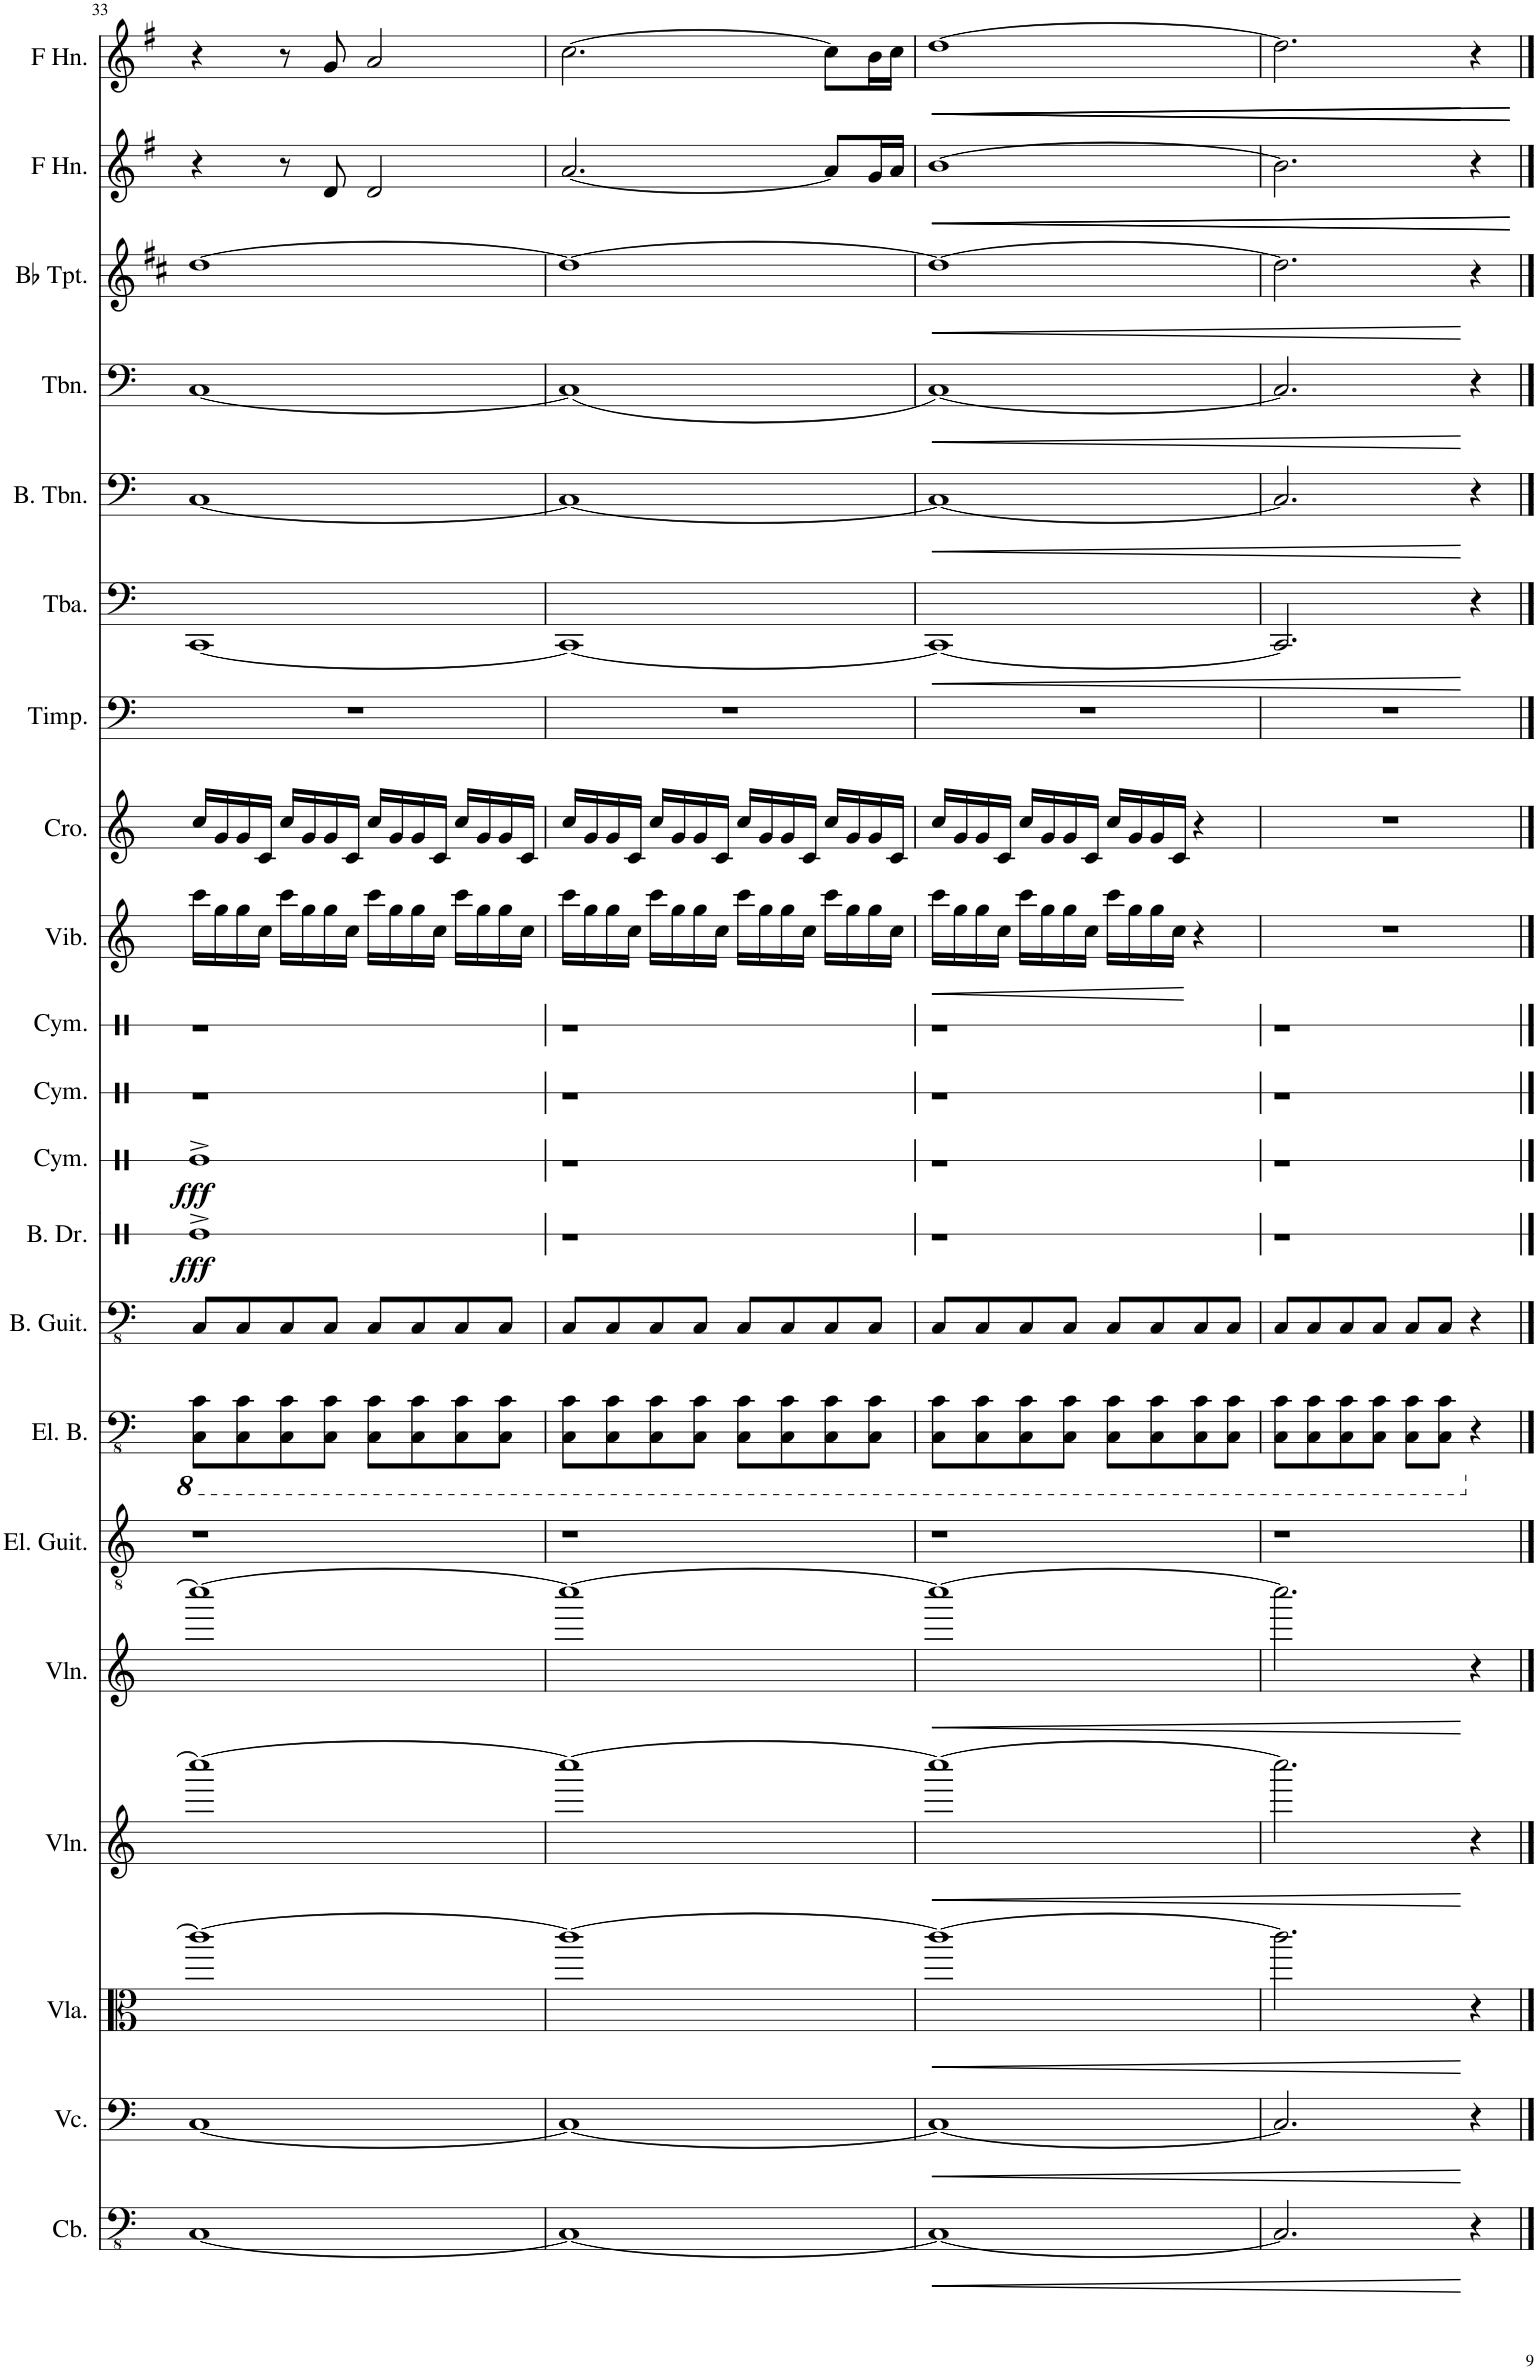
**kern	**kern	**kern	**kern	**kern	**kern	**kern	**kern	**kern	**dynam	**kern	**dynam	**kern	**kern	**kern	**kern	**kern	**kern	**dynam	**kern	**kern	**kern	**kern	**dynam	**kern	**dynam
*part21	*part20	*part19	*part18	*part17	*part16	*part15	*part14	*part13	*part13	*part12	*part12	*part11	*part10	*part9	*part8	*part7	*part6	*part6	*part5	*part4	*part3	*part2	*part2	*part1	*part1
*staff21	*staff20	*staff19	*staff18	*staff17	*staff16	*staff15	*staff14	*staff13	*staff13	*staff12	*staff12	*staff11	*staff10	*staff9	*staff8	*staff7	*staff6	*staff6	*staff5	*staff4	*staff3	*staff2	*staff2	*staff1	*staff1
*I"Contrabass	*I"Violoncello	*I"Viola	*I"Violin	*I"Violin	*I"Electric Guitar	*I"Electric Bass	*I"Bass Guitar	*I"Bass Drum	*	*I"Cymbal	*	*I"Cymbal	*I"Cymbal	*I"Vibraphone	*I"Crotales	*I"Timpani	*I"Tuba	*	*I"Bass Trombone	*I"Trombone	*I"Bb Trumpet	*I"Horn in F	*	*I"Horn in F	*
*I'Cb.	*I'Vc.	*I'Vla.	*I'Vln.	*I'Vln.	*I'El. Guit.	*I'El. B.	*I'B. Guit.	*I'B. Dr.	*	*I'Cym.	*	*I'Cym.	*I'Cym.	*I'Vib.	*I'Cro.	*I'Timp.	*I'Tba.	*	*I'B. Tbn.	*I'Tbn.	*I'Bb Tpt.	*	*	*	*
!!LO:PB:g=z
*clefFv4	*clefF4	*clefC3	*clefG2	*clefG2	*clefGv2	*clefFv4	*clefFv4	*clefX	*	*clefX	*	*clefX	*clefX	*clefG2	*clefG2	*clefF4	*clefF4	*	*clefF4	*clefF4	*clefG2	*clefG2	*	*clefG2	*
*Trd7c12	*	*	*	*	*	*	*	*	*	*	*	*	*	*	*Trd-14c-24	*	*	*	*	*	*Trd1c2	*Trd4c7	*	*Trd4c7	*
*k[]	*k[]	*k[]	*k[]	*k[]	*k[]	*k[]	*k[]	*k[]	*	*k[]	*	*k[]	*k[]	*k[]	*k[]	*k[]	*k[]	*	*k[]	*k[]	*k[f#c#]	*k[f#]	*	*k[f#]	*
*M4/4	*M4/4	*M4/4	*M4/4	*M4/4	*M4/4	*M4/4	*M4/4	*M4/4	*	*M4/4	*	*M4/4	*M4/4	*M4/4	*M4/4	*M4/4	*M4/4	*	*M4/4	*M4/4	*M4/4	*M4/4	*	*M4/4	*
=33	=33	=33	=33	=33	=33	=33	=33	=33	=33	=33	=33	=33	=33	=33	=33	=33	=33	=33	=33	=33	=33	=33	=33	=33	=33
!	!	!	!	!	!	!	!	!	!LO:DY:b	!	!LO:DY:b	!	!	!	!	!	!	!	!	!	!	!	!	!	!
[1CC	[1C	1ccc_	1cccc_	1cccc_	1r	8CCC\ 8CC\L	8CC/L	1Re^	fff	1Re^	fff	1r	1r	16ccc\LL	16cc/LL	1r	[1CC	.	[1C	[1C	[1dd	4r	.	4r	.
.	.	.	.	.	.	.	.	.	.	.	.	.	.	16gg\	16g/	.	.	.	.	.	.	.	.	.	.
.	.	.	.	.	.	8CCC\ 8CC\	8CC/	.	.	.	.	.	.	16gg\	16g/	.	.	.	.	.	.	.	.	.	.
.	.	.	.	.	.	.	.	.	.	.	.	.	.	16cc\JJ	16c/JJ	.	.	.	.	.	.	.	.	.	.
.	.	.	.	.	.	8CCC\ 8CC\	8CC/	.	.	.	.	.	.	16ccc\LL	16cc/LL	.	.	.	.	.	.	8r	.	8r	.
.	.	.	.	.	.	.	.	.	.	.	.	.	.	16gg\	16g/	.	.	.	.	.	.	.	.	.	.
.	.	.	.	.	.	8CCC\ 8CC\J	8CC/J	.	.	.	.	.	.	16gg\	16g/	.	.	.	.	.	.	8d/	.	8g/	.
.	.	.	.	.	.	.	.	.	.	.	.	.	.	16cc\JJ	16c/JJ	.	.	.	.	.	.	.	.	.	.
.	.	.	.	.	.	8CCC\ 8CC\L	8CC/L	.	.	.	.	.	.	16ccc\LL	16cc/LL	.	.	.	.	.	.	2d/	.	2a/	.
.	.	.	.	.	.	.	.	.	.	.	.	.	.	16gg\	16g/	.	.	.	.	.	.	.	.	.	.
.	.	.	.	.	.	8CCC\ 8CC\	8CC/	.	.	.	.	.	.	16gg\	16g/	.	.	.	.	.	.	.	.	.	.
.	.	.	.	.	.	.	.	.	.	.	.	.	.	16cc\JJ	16c/JJ	.	.	.	.	.	.	.	.	.	.
.	.	.	.	.	.	8CCC\ 8CC\	8CC/	.	.	.	.	.	.	16ccc\LL	16cc/LL	.	.	.	.	.	.	.	.	.	.
.	.	.	.	.	.	.	.	.	.	.	.	.	.	16gg\	16g/	.	.	.	.	.	.	.	.	.	.
.	.	.	.	.	.	8CCC\ 8CC\J	8CC/J	.	.	.	.	.	.	16gg\	16g/	.	.	.	.	.	.	.	.	.	.
.	.	.	.	.	.	.	.	.	.	.	.	.	.	16cc\JJ	16c/JJ	.	.	.	.	.	.	.	.	.	.
=34	=34	=34	=34	=34	=34	=34	=34	=34	=34	=34	=34	=34	=34	=34	=34	=34	=34	=34	=34	=34	=34	=34	=34	=34	=34
1CC_	1C_	1ccc_	1cccc_	1cccc_	1r	8CCC\ 8CC\L	8CC/L	1r	.	1r	.	1r	1r	16ccc\LL	16cc/LL	1r	1CC_	.	1C_	(1C]	1dd_	[2.a/	.	[2.cc\	.
.	.	.	.	.	.	.	.	.	.	.	.	.	.	16gg\	16g/	.	.	.	.	.	.	.	.	.	.
.	.	.	.	.	.	8CCC\ 8CC\	8CC/	.	.	.	.	.	.	16gg\	16g/	.	.	.	.	.	.	.	.	.	.
.	.	.	.	.	.	.	.	.	.	.	.	.	.	16cc\JJ	16c/JJ	.	.	.	.	.	.	.	.	.	.
.	.	.	.	.	.	8CCC\ 8CC\	8CC/	.	.	.	.	.	.	16ccc\LL	16cc/LL	.	.	.	.	.	.	.	.	.	.
.	.	.	.	.	.	.	.	.	.	.	.	.	.	16gg\	16g/	.	.	.	.	.	.	.	.	.	.
.	.	.	.	.	.	8CCC\ 8CC\J	8CC/J	.	.	.	.	.	.	16gg\	16g/	.	.	.	.	.	.	.	.	.	.
.	.	.	.	.	.	.	.	.	.	.	.	.	.	16cc\JJ	16c/JJ	.	.	.	.	.	.	.	.	.	.
.	.	.	.	.	.	8CCC\ 8CC\L	8CC/L	.	.	.	.	.	.	16ccc\LL	16cc/LL	.	.	.	.	.	.	.	.	.	.
.	.	.	.	.	.	.	.	.	.	.	.	.	.	16gg\	16g/	.	.	.	.	.	.	.	.	.	.
.	.	.	.	.	.	8CCC\ 8CC\	8CC/	.	.	.	.	.	.	16gg\	16g/	.	.	.	.	.	.	.	.	.	.
.	.	.	.	.	.	.	.	.	.	.	.	.	.	16cc\JJ	16c/JJ	.	.	.	.	.	.	.	.	.	.
.	.	.	.	.	.	8CCC\ 8CC\	8CC/	.	.	.	.	.	.	16ccc\LL	16cc/LL	.	.	.	.	.	.	8a/L]	.	8cc\L]	.
.	.	.	.	.	.	.	.	.	.	.	.	.	.	16gg\	16g/	.	.	.	.	.	.	.	.	.	.
.	.	.	.	.	.	8CCC\ 8CC\J	8CC/J	.	.	.	.	.	.	16gg\	16g/	.	.	.	.	.	.	16g/L	.	16b\L	.
.	.	.	.	.	.	.	.	.	.	.	.	.	.	16cc\JJ	16c/JJ	.	.	.	.	.	.	16a/JJ	.	16cc\JJ	.
=35	=35	=35	=35	=35	=35	=35	=35	=35	=35	=35	=35	=35	=35	=35	=35	=35	=35	=35	=35	=35	=35	=35	=35	=35	=35
!	!	!	!	!	!	!	!	!	!	!	!	!	!	!	!	!	!	!LO:HP:b	!	!	!	!	!LO:HP:b	!	!
1CC_	1C_	1ccc_	1cccc_	1cccc_	1r	8CCC\ 8CC\L	8CC/L	1r	.	1r	.	1r	1r	16ccc\LL	16cc/LL	1r	1CC_	<	1C_	[1C)	1dd_	[1b	<	[1dd	.
.	.	.	.	.	.	.	.	.	.	.	.	.	.	16gg\	16g/	.	.	.	.	.	.	.	.	.	.
.	.	.	.	.	.	8CCC\ 8CC\	8CC/	.	.	.	.	.	.	16gg\	16g/	.	.	.	.	.	.	.	.	.	.
.	.	.	.	.	.	.	.	.	.	.	.	.	.	16cc\JJ	16c/JJ	.	.	.	.	.	.	.	.	.	.
.	.	.	.	.	.	8CCC\ 8CC\	8CC/	.	.	.	.	.	.	16ccc\LL	16cc/LL	.	.	.	.	.	.	.	.	.	.
.	.	.	.	.	.	.	.	.	.	.	.	.	.	16gg\	16g/	.	.	.	.	.	.	.	.	.	.
.	.	.	.	.	.	8CCC\ 8CC\J	8CC/J	.	.	.	.	.	.	16gg\	16g/	.	.	.	.	.	.	.	.	.	.
.	.	.	.	.	.	.	.	.	.	.	.	.	.	16cc\JJ	16c/JJ	.	.	.	.	.	.	.	.	.	.
.	.	.	.	.	.	8CCC\ 8CC\L	8CC/L	.	.	.	.	.	.	16ccc\LL	16cc/LL	.	.	.	.	.	.	.	.	.	.
.	.	.	.	.	.	.	.	.	.	.	.	.	.	16gg\	16g/	.	.	.	.	.	.	.	.	.	.
.	.	.	.	.	.	8CCC\ 8CC\	8CC/	.	.	.	.	.	.	16gg\	16g/	.	.	.	.	.	.	.	.	.	.
.	.	.	.	.	.	.	.	.	.	.	.	.	.	16cc\JJ	16c/JJ	.	.	.	.	.	.	.	.	.	.
.	.	.	.	.	.	8CCC\ 8CC\	8CC/	.	.	.	.	.	.	4r	4r	.	.	[	.	.	.	.	.	.	.
.	.	.	.	.	.	8CCC\ 8CC\J	8CC/J	.	.	.	.	.	.	.	.	.	.	.	.	.	.	.	.	.	.
=36	=36	=36	=36	=36	=36	=36	=36	=36	=36	=36	=36	=36	=36	=36	=36	=36	=36	=36	=36	=36	=36	=36	=36	=36	=36
!	!	!	!	!	!	!	!	!	!	!	!	!	!	!	!	!	!	!	!	!	!	!	!LO:HP:b	!	!LO:HP:b
!	!	!	!	!	!	!	!	!	!	!	!	!	!	!	!	!	!	!	!	!	!	!	!	!	!LO:HP:n=1:b
2.CC/]	2.C/]	2.ccc\]	2.cccc\]	2.cccc\]	1r	8CCC\ 8CC\L	8CC/L	1r	.	1r	.	1r	1r	1r	1r	1r	2.CC/]	.	2.C/]	2.C/]	2.dd\]	2.b\]	<	2.dd\]	< <
.	.	.	.	.	.	8CCC\ 8CC\	8CC/	.	.	.	.	.	.	.	.	.	.	.	.	.	.	.	.	.	.
.	.	.	.	.	.	8CCC\ 8CC\	8CC/	.	.	.	.	.	.	.	.	.	.	.	.	.	.	.	.	.	.
.	.	.	.	.	.	8CCC\ 8CC\J	8CC/J	.	.	.	.	.	.	.	.	.	.	.	.	.	.	.	.	.	.
.	.	.	.	.	.	8CCC\ 8CC\L	8CC/L	.	.	.	.	.	.	.	.	.	.	.	.	.	.	.	.	.	.
.	.	.	.	.	.	8CCC\ 8CC\J	8CC/J	.	.	.	.	.	.	.	.	.	.	.	.	.	.	.	.	.	.
4r	4r	4r	4r	4r	.	4r	4r	.	.	.	.	.	.	.	.	.	4r	.	4r	4r	4r	4r	[	4r	.
.	.	.	.	.	.	.	.	.	.	.	.	.	.	.	.	.	.	.	.	.	.	.	[	.	[ [
==	==	==	==	==	==	==	==	==	==	==	==	==	==	==	==	==	==	==	==	==	==	==	==	==	==
*-	*-	*-	*-	*-	*-	*-	*-	*-	*-	*-	*-	*-	*-	*-	*-	*-	*-	*-	*-	*-	*-	*-	*-	*-	*-
